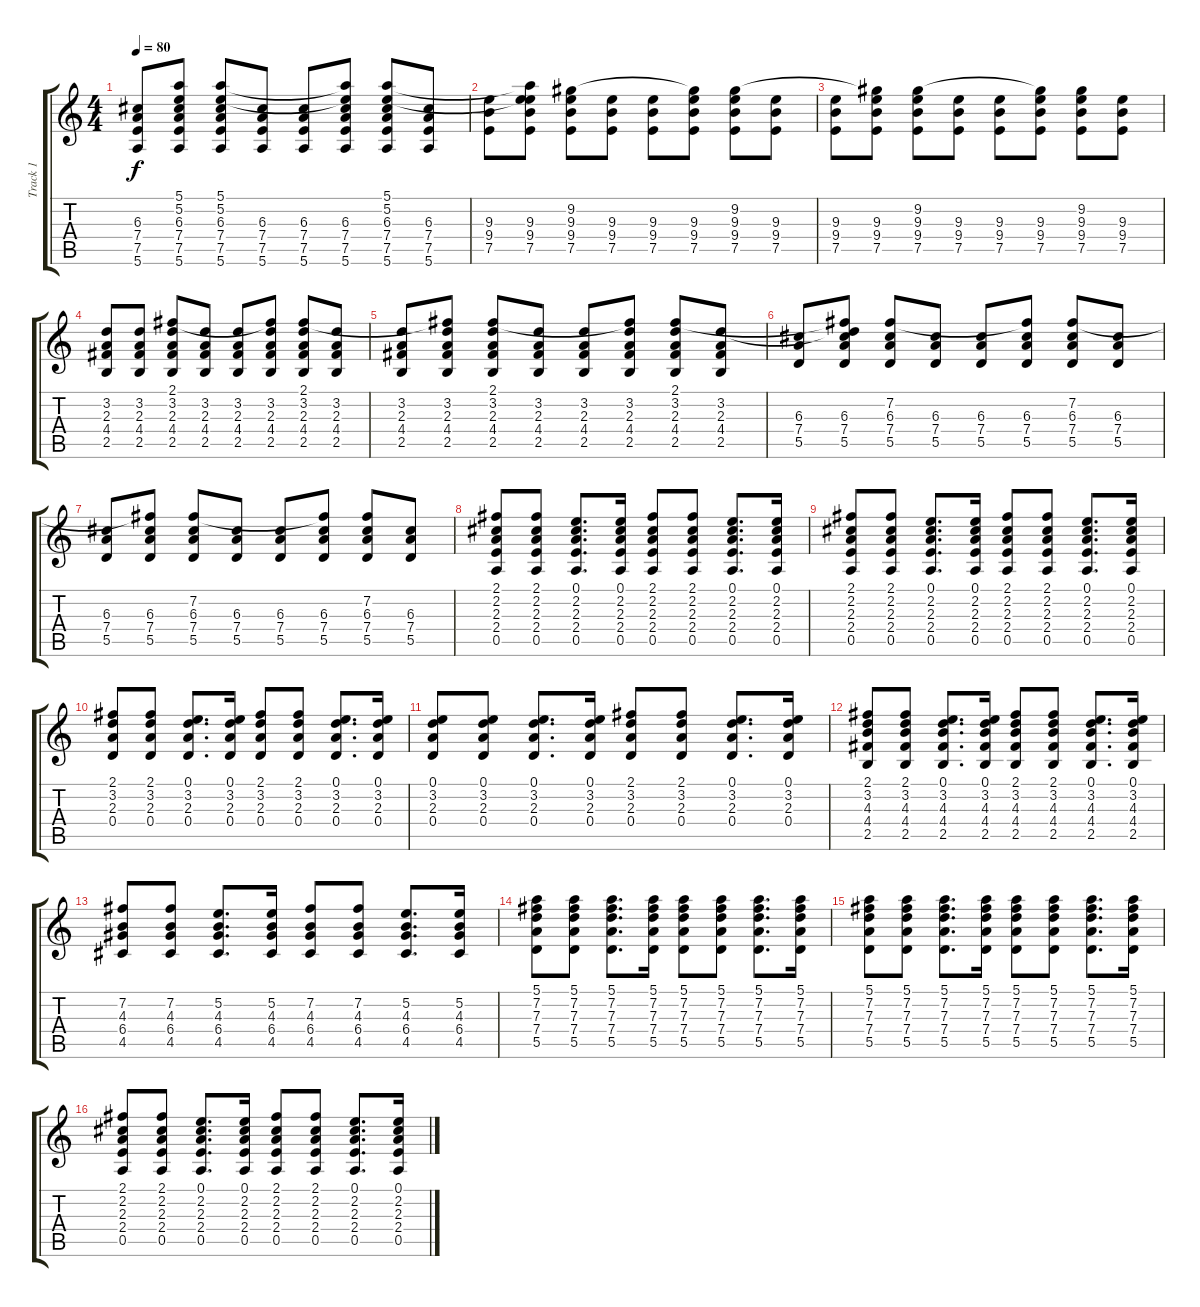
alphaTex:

\track ("Track 1" "Track 1") {instrument electricguitarclean}
\staff {score tabs}
\tuning (E4 B3 G3 D3 A2 E2) {hide}
\ts (4 4)
\tempo 80
\clef g2
\ks c
(6.3 7.4 7.5 5.6).8{dy f} (5.1{t} 5.2{t} 6.3 7.4 7.5 5.6).8 (5.1 5.2 6.3 7.4 7.5 5.6).8 (6.3 7.4 7.5 5.6).8 (6.3 7.4 7.5 5.6).8 (5.1{t} 5.2{t} 6.3 7.4 7.5 5.6).8 (5.1 5.2 6.3 7.4 7.5 5.6).8 (6.3 7.4 7.5 5.6).8 |
(9.3 9.4 7.5).8 (5.1{t} 5.2{t} 9.3 9.4 7.5).8 (9.2 9.3 9.4 7.5).8 (9.3 9.4 7.5).8 (9.3 9.4 7.5).8 (9.2{t} 9.3 9.4 7.5).8 (9.2 9.3 9.4 7.5).8 (9.3 9.4 7.5).8 |
(9.3 9.4 7.5).8 (9.2{t} 9.3 9.4 7.5).8 (9.2 9.3 9.4 7.5).8 (9.3 9.4 7.5).8 (9.3 9.4 7.5).8 (9.2{t} 9.3 9.4 7.5).8 (9.2 9.3 9.4 7.5).8 (9.3 9.4 7.5).8 |
(3.2 2.3 4.4 2.5).8 (3.2 2.3 4.4 2.5).8 (2.1 3.2 2.3 4.4 2.5).8 (3.2 2.3 4.4 2.5).8 (3.2 2.3 4.4 2.5).8 (2.1{t} 3.2 2.3 4.4 2.5).8 (2.1 3.2 2.3 4.4 2.5).8 (3.2 2.3 4.4 2.5).8 |
(3.2 2.3 4.4 2.5).8 (2.1{t} 3.2 2.3 4.4 2.5).8 (2.1 3.2 2.3 4.4 2.5).8 (3.2 2.3 4.4 2.5).8 (3.2 2.3 4.4 2.5).8 (2.1{t} 3.2 2.3 4.4 2.5).8 (2.1 3.2 2.3 4.4 2.5).8 (3.2 2.3 4.4 2.5).8 |
(6.3 7.4 5.5).8 (2.1{t} 3.2{t} 6.3 7.4 5.5).8 (7.2 6.3 7.4 5.5).8 (6.3 7.4 5.5).8 (6.3 7.4 5.5).8 (7.2{t} 6.3 7.4 5.5).8 (7.2 6.3 7.4 5.5).8 (6.3 7.4 5.5).8 |
(6.3 7.4 5.5).8 (7.2{t} 6.3 7.4 5.5).8 (7.2 6.3 7.4 5.5).8 (6.3 7.4 5.5).8 (6.3 7.4 5.5).8 (7.2{t} 6.3 7.4 5.5).8 (7.2 6.3 7.4 5.5).8 (6.3 7.4 5.5).8 |
(2.1 2.2 2.3 2.4 0.5).8 (2.1 2.2 2.3 2.4 0.5).8 (0.1 2.2 2.3 2.4 0.5).8{d} (0.1 2.2 2.3 2.4 0.5).16 (2.1 2.2 2.3 2.4 0.5).8 (2.1 2.2 2.3 2.4 0.5).8 (0.1 2.2 2.3 2.4 0.5).8{d} (0.1 2.2 2.3 2.4 0.5).16 |
(2.1 2.2 2.3 2.4 0.5).8 (2.1 2.2 2.3 2.4 0.5).8 (0.1 2.2 2.3 2.4 0.5).8{d} (0.1 2.2 2.3 2.4 0.5).16 (2.1 2.2 2.3 2.4 0.5).8 (2.1 2.2 2.3 2.4 0.5).8 (0.1 2.2 2.3 2.4 0.5).8{d} (0.1 2.2 2.3 2.4 0.5).16 |
(2.1 3.2 2.3 0.4).8 (2.1 3.2 2.3 0.4).8 (0.1 3.2 2.3 0.4).8{d} (0.1 3.2 2.3 0.4).16 (2.1 3.2 2.3 0.4).8 (2.1 3.2 2.3 0.4).8 (0.1 3.2 2.3 0.4).8{d} (0.1 3.2 2.3 0.4).16 |
(0.1 3.2 2.3 0.4).8 (0.1 3.2 2.3 0.4).8 (0.1 3.2 2.3 0.4).8{d} (0.1 3.2 2.3 0.4).16 (2.1 3.2 2.3 0.4).8 (2.1 3.2 2.3 0.4).8 (0.1 3.2 2.3 0.4).8{d} (0.1 3.2 2.3 0.4).16 |
(2.1 3.2 4.3 4.4 2.5).8 (2.1 3.2 4.3 4.4 2.5).8 (0.1 3.2 4.3 4.4 2.5).8{d} (0.1 3.2 4.3 4.4 2.5).16 (2.1 3.2 4.3 4.4 2.5).8 (2.1 3.2 4.3 4.4 2.5).8 (0.1 3.2 4.3 4.4 2.5).8{d} (0.1 3.2 4.3 4.4 2.5).16 |
(7.2 4.3 6.4 4.5).8 (7.2 4.3 6.4 4.5).8 (5.2 4.3 6.4 4.5).8{d} (5.2 4.3 6.4 4.5).16 (7.2 4.3 6.4 4.5).8 (7.2 4.3 6.4 4.5).8 (5.2 4.3 6.4 4.5).8{d} (5.2 4.3 6.4 4.5).16 |
(5.1 7.2 7.3 7.4 5.5).8 (5.1 7.2 7.3 7.4 5.5).8 (5.1 7.2 7.3 7.4 5.5).8{d} (5.1 7.2 7.3 7.4 5.5).16 (5.1 7.2 7.3 7.4 5.5).8 (5.1 7.2 7.3 7.4 5.5).8 (5.1 7.2 7.3 7.4 5.5).8{d} (5.1 7.2 7.3 7.4 5.5).16 |
(5.1 7.2 7.3 7.4 5.5).8 (5.1 7.2 7.3 7.4 5.5).8 (5.1 7.2 7.3 7.4 5.5).8{d} (5.1 7.2 7.3 7.4 5.5).16 (5.1 7.2 7.3 7.4 5.5).8 (5.1 7.2 7.3 7.4 5.5).8 (5.1 7.2 7.3 7.4 5.5).8{d} (5.1 7.2 7.3 7.4 5.5).16 |
(2.1 2.2 2.3 2.4 0.5).8 (2.1 2.2 2.3 2.4 0.5).8 (0.1 2.2 2.3 2.4 0.5).8{d} (0.1 2.2 2.3 2.4 0.5).16 (2.1 2.2 2.3 2.4 0.5).8 (2.1 2.2 2.3 2.4 0.5).8 (0.1 2.2 2.3 2.4 0.5).8{d} (0.1 2.2 2.3 2.4 0.5).16
